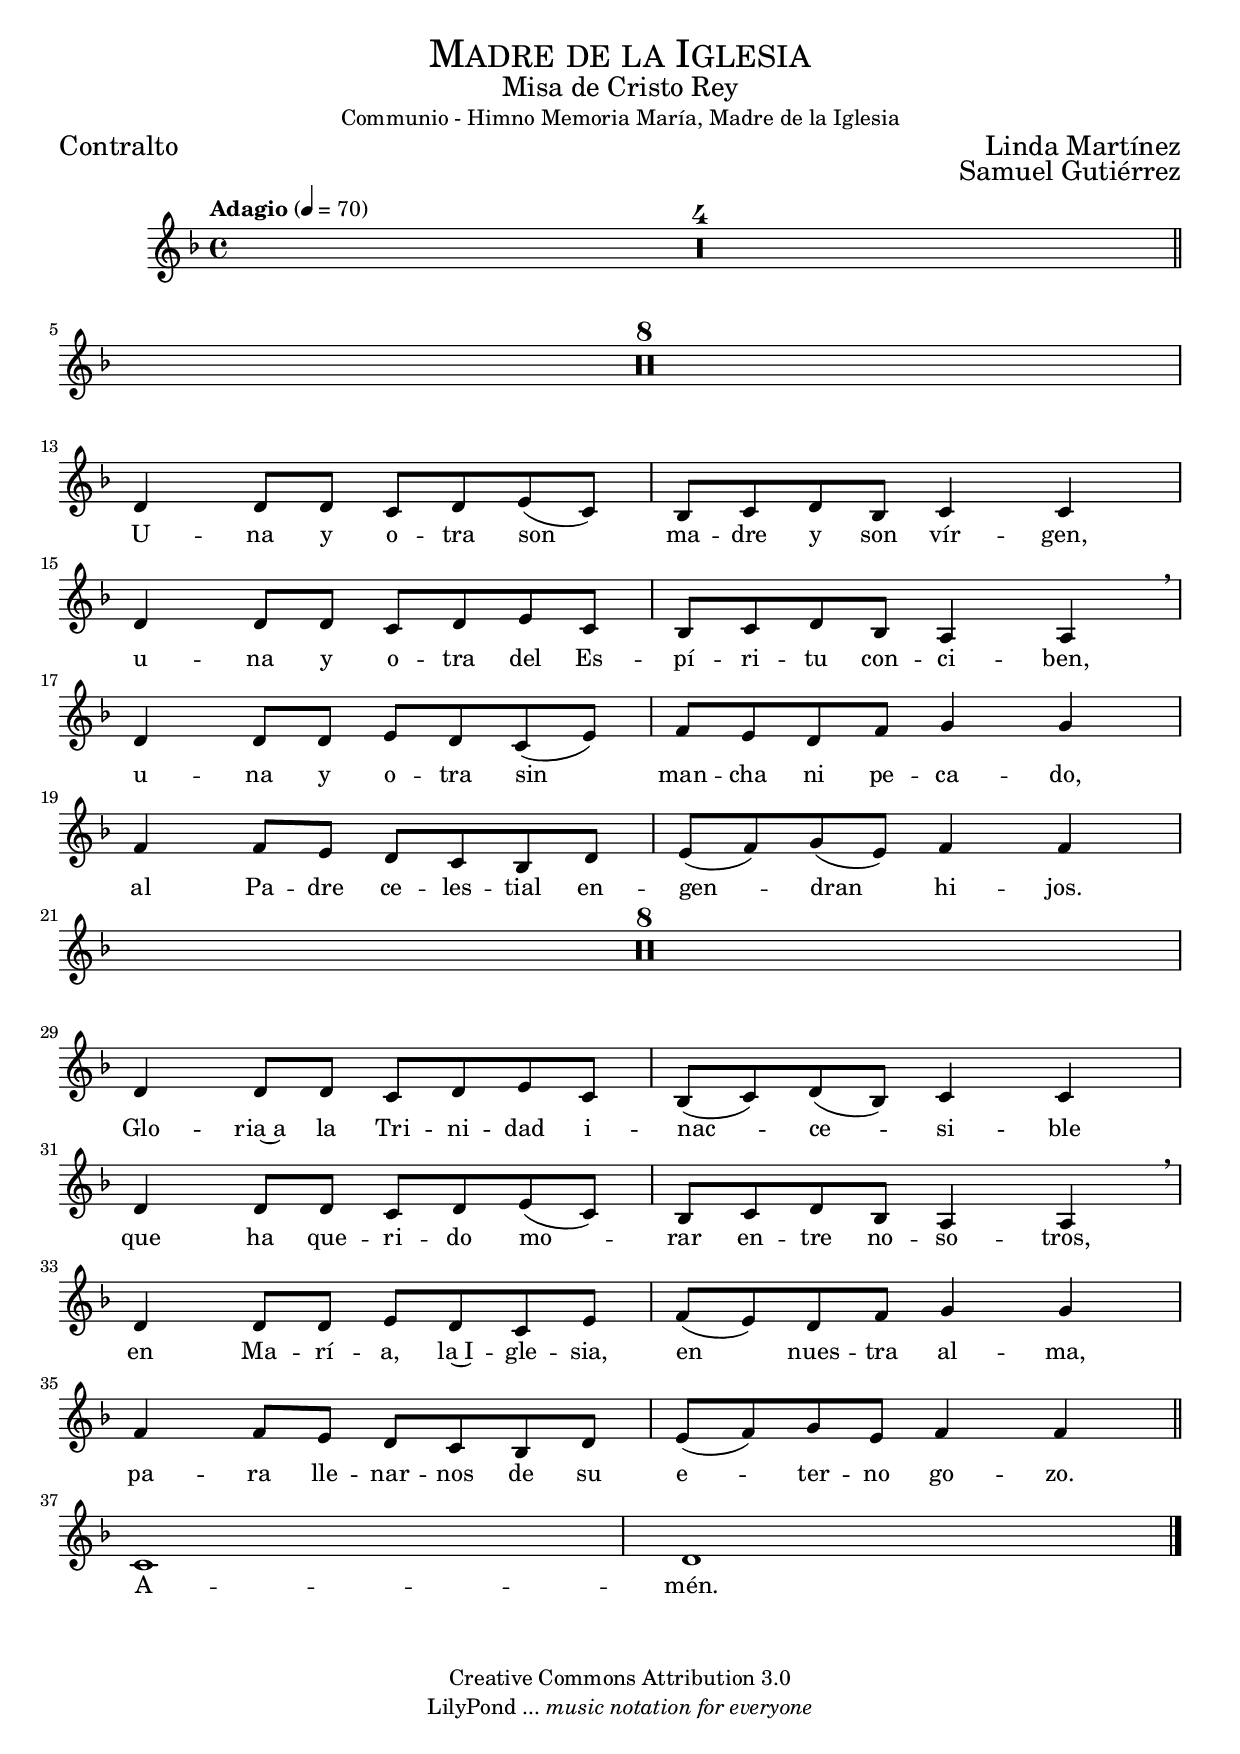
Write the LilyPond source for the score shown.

% ****************************************************************
%	Madre de la iglesia - Melodia inspirada en las composiciones de Mons Marco Frisina
%   	Texto y musica con acompañamiento
%	by serach.sam@
% ****************************************************************
\language "espanol"
\version "2.19.82"

#(set-global-staff-size 18.8)

% --- Cabecera
\markup { \fill-line { \center-column { \fontsize #5 \smallCaps "Madre de la Iglesia" \fontsize #2 "Misa de Cristo Rey" "Communio - Himno Memoria María, Madre de la Iglesia" } } }
%\markup { \fill-line { " " \right-column { \fontsize #2 "Letra: Pablo VI" } } }
\markup { \fill-line { \fontsize #2 "Contralto" \center-column { \fontsize #2 "Linda Martínez" } } }
\markup { \fill-line { " " \center-column { \fontsize #2 "Samuel Gutiérrez" } } }
\header {
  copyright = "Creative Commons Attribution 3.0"
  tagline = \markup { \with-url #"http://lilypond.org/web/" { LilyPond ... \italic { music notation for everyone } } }
  breakbefore = ##t
}

% --- Musica

% --- Parametro globales
global = {
  \tempo "Adagio" 4 = 70
  \key re \minor
  \time 4/4
}

Music_dos = \relative do' {
  \compressFullBarRests
  
  R1*4 \bar "||" \break

  R1*8 | \break

  re4 re8 re do8 re mi( do) 	|
  sib8 do re sib do4 do		| \break
  re4 re8 re do re mi do		|
  sib do re sib la4 la \breathe	| \break
  re4 re8 re mi8 re do( mi)	|
  fa8 mi re fa sol4 sol		| \break
  fa4 fa8 mi re do sib re	|
  mi( fa) sol( mi) fa4 fa	| \break

  R1*8 | \break

  re4 re8 re do8 re mi do 	|
  sib8( do) re( sib) do4 do	| \break
  re4 re8 re do re mi( do) 	|
  sib do re sib la4 la 		| \breathe \break
  re4 re8 re mi8 re do mi	|
  fa8( mi) re fa sol4 sol	| \break
  fa4 fa8 mi re do sib re 	|
  mi( fa) sol mi fa4 fa 		| \bar "||" \break

  do1 				|
  re1				|

  \bar "|."
}
Words_dos = \lyricmode {
  U -- na y o -- tra son ma -- dre y son vír -- gen,
  u -- na y o -- tra del Es -- pí -- ri -- tu con -- ci -- ben,
  u -- na y o -- tra sin man -- cha ni pe -- ca -- do,
  al Pa -- dre ce -- les -- tial en -- gen -- dran hi -- jos.

  Glo -- ria~a la Tri -- ni -- dad i -- nac -- ce -- si -- ble
  que ha que -- ri -- do mo -- rar en -- tre no -- so -- tros,
  en Ma -- rí -- a, la~I -- gle -- sia, en nues -- tra al -- ma,
  pa -- ra lle -- nar -- nos de su e -- ter -- no go -- zo.

  A -- mén.
}

% --- acordes
armonias = \new ChordNames {
  \chordmode {
    \italianChords
    re1:m do2 sib la1:7 re1:m

    s2 do2 sib2 la2:m
    sol2:m fa2 sib2 la2
    re2:m do2 fa2 sol2:m
    re2:m sol2:m la2:7 re2:m

    s2 do2 sib2 la2:m
    sol2:m fa2 sib2 la2
    re2:m do2 fa2 sol2:m
    re2:m sol2:m la2:7 re2:m

    s2 do2 sib2 la2:m
    sol2:m fa2 sib2 la2
    re2:m do2 fa2 sol2:m
    re2:m sol2:m la2:7 re2:m

    s2 do2 sib2 la2:m
    sol2:m fa2 sib2 la2
    re2:m do2 fa2 sol2:m
    re2:m sol2:m la2:7 re2:m

    do1 re1:m
  }
}

\score {
  <<
    %\armonias
    \new Staff <<
      \new Voice = "melodia_dos" <<
        \set Staff.midiInstrument = #"choir aahs"
        \set Staff.midiMaximumVolume = #1.5
        \global \Music_dos
      >>
      \new Lyrics = "melodia_dos"
      \context Lyrics = "melodia_dos" \lyricsto "melodia_dos" \Words_dos
    >>
  >>
  \midi { }
  \layout { }
}

% --- Musica
\paper{
  #(set-default-paper-size "letter")
}
